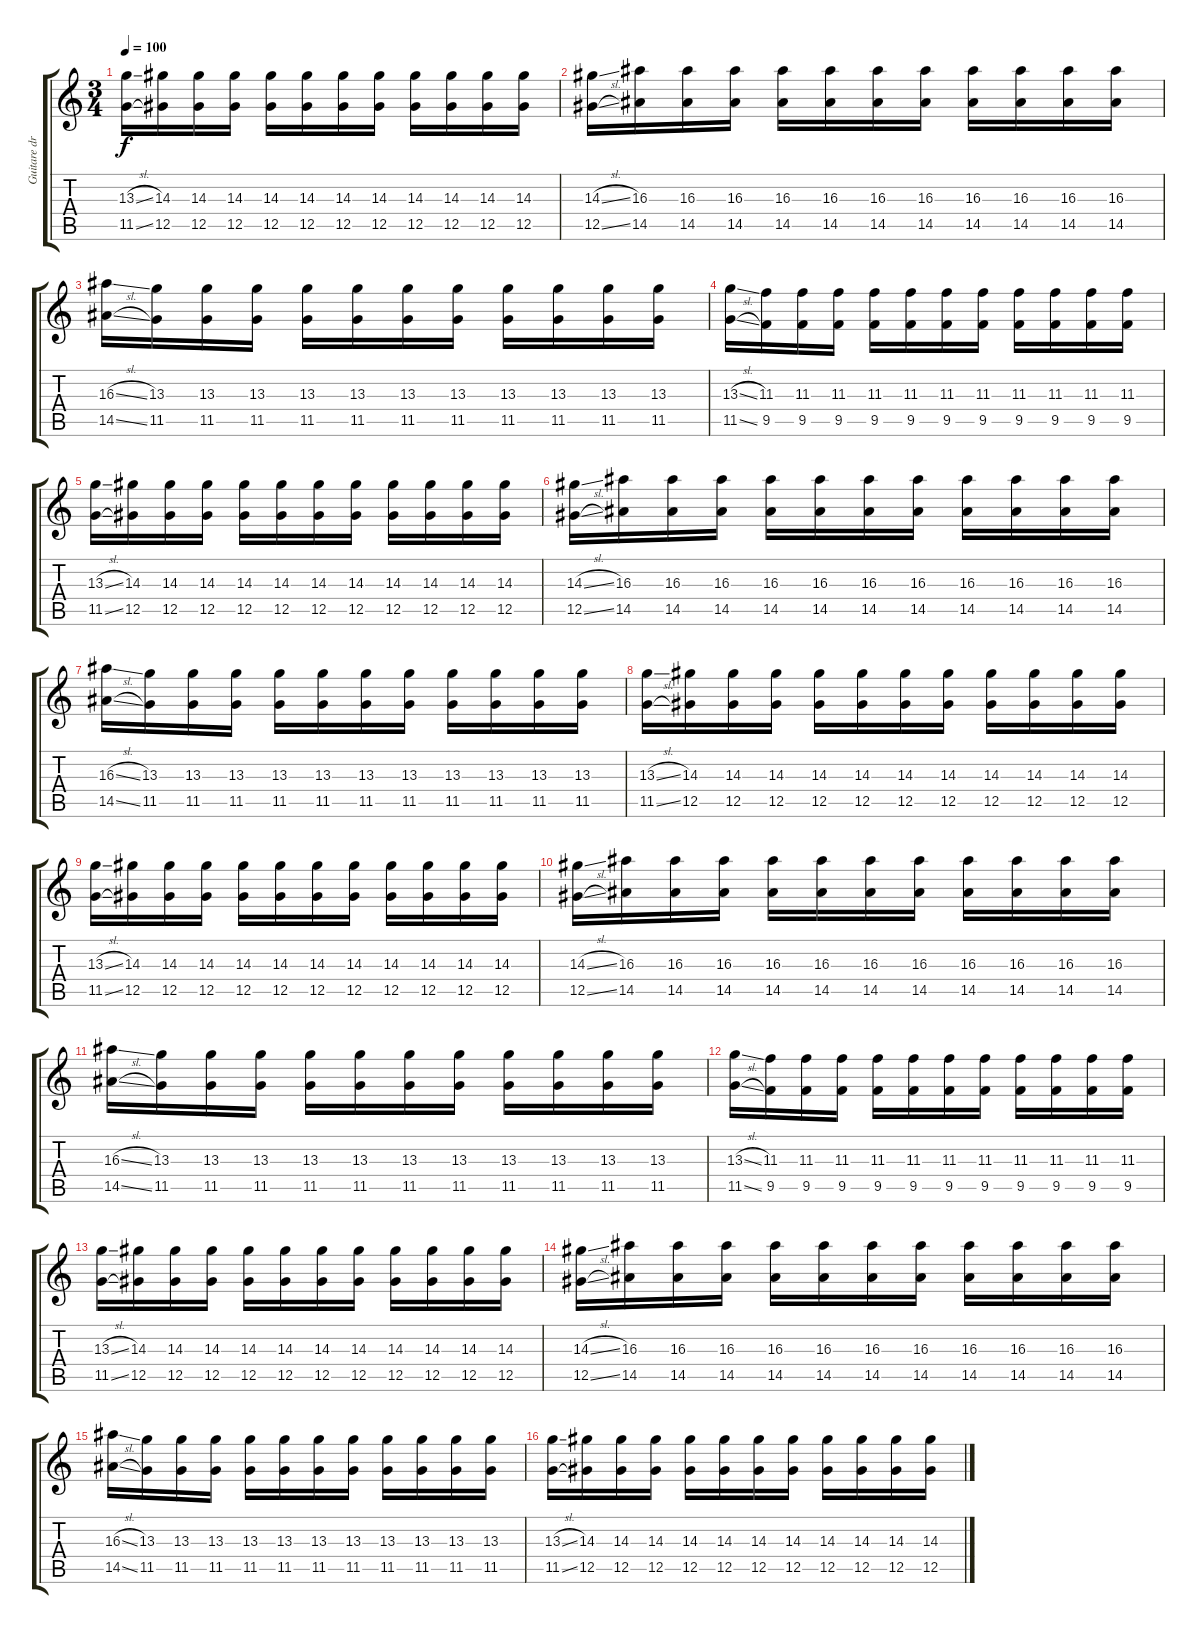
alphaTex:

\track ("Guitare droite" "Guitare dr") {instrument distortionguitar}
\staff {score tabs}
\tuning (Eb4 Bb3 Gb3 Db3 Ab2 Db2) {hide}
\ts (3 4)
\tempo 100
\clef g2
\ks c
(13.3{sl} 11.5{sl}).16{dy f} (14.3 12.5).16 (14.3 12.5).16 (14.3 12.5).16 (14.3 12.5).16 (14.3 12.5).16 (14.3 12.5).16 (14.3 12.5).16 (14.3 12.5).16 (14.3 12.5).16 (14.3 12.5).16 (14.3 12.5).16 |
(14.3{sl} 12.5{sl}).16 (16.3 14.5).16 (16.3 14.5).16 (16.3 14.5).16 (16.3 14.5).16 (16.3 14.5).16 (16.3 14.5).16 (16.3 14.5).16 (16.3 14.5).16 (16.3 14.5).16 (16.3 14.5).16 (16.3 14.5).16 |
(16.3{sl} 14.5{sl}).16 (13.3 11.5).16 (13.3 11.5).16 (13.3 11.5).16 (13.3 11.5).16 (13.3 11.5).16 (13.3 11.5).16 (13.3 11.5).16 (13.3 11.5).16 (13.3 11.5).16 (13.3 11.5).16 (13.3 11.5).16 |
(13.3{sl} 11.5{sl}).16 (11.3 9.5).16 (11.3 9.5).16 (11.3 9.5).16 (11.3 9.5).16 (11.3 9.5).16 (11.3 9.5).16 (11.3 9.5).16 (11.3 9.5).16 (11.3 9.5).16 (11.3 9.5).16 (11.3 9.5).16 |
(13.3{sl} 11.5{sl}).16 (14.3 12.5).16 (14.3 12.5).16 (14.3 12.5).16 (14.3 12.5).16 (14.3 12.5).16 (14.3 12.5).16 (14.3 12.5).16 (14.3 12.5).16 (14.3 12.5).16 (14.3 12.5).16 (14.3 12.5).16 |
(14.3{sl} 12.5{sl}).16 (16.3 14.5).16 (16.3 14.5).16 (16.3 14.5).16 (16.3 14.5).16 (16.3 14.5).16 (16.3 14.5).16 (16.3 14.5).16 (16.3 14.5).16 (16.3 14.5).16 (16.3 14.5).16 (16.3 14.5).16 |
(16.3{sl} 14.5{sl}).16 (13.3 11.5).16 (13.3 11.5).16 (13.3 11.5).16 (13.3 11.5).16 (13.3 11.5).16 (13.3 11.5).16 (13.3 11.5).16 (13.3 11.5).16 (13.3 11.5).16 (13.3 11.5).16 (13.3 11.5).16 |
(13.3{sl} 11.5{sl}).16 (14.3 12.5).16 (14.3 12.5).16 (14.3 12.5).16 (14.3 12.5).16 (14.3 12.5).16 (14.3 12.5).16 (14.3 12.5).16 (14.3 12.5).16 (14.3 12.5).16 (14.3 12.5).16 (14.3 12.5).16 |
(13.3{sl} 11.5{sl}).16 (14.3 12.5).16 (14.3 12.5).16 (14.3 12.5).16 (14.3 12.5).16 (14.3 12.5).16 (14.3 12.5).16 (14.3 12.5).16 (14.3 12.5).16 (14.3 12.5).16 (14.3 12.5).16 (14.3 12.5).16 |
(14.3{sl} 12.5{sl}).16 (16.3 14.5).16 (16.3 14.5).16 (16.3 14.5).16 (16.3 14.5).16 (16.3 14.5).16 (16.3 14.5).16 (16.3 14.5).16 (16.3 14.5).16 (16.3 14.5).16 (16.3 14.5).16 (16.3 14.5).16 |
(16.3{sl} 14.5{sl}).16 (13.3 11.5).16 (13.3 11.5).16 (13.3 11.5).16 (13.3 11.5).16 (13.3 11.5).16 (13.3 11.5).16 (13.3 11.5).16 (13.3 11.5).16 (13.3 11.5).16 (13.3 11.5).16 (13.3 11.5).16 |
(13.3{sl} 11.5{sl}).16 (11.3 9.5).16 (11.3 9.5).16 (11.3 9.5).16 (11.3 9.5).16 (11.3 9.5).16 (11.3 9.5).16 (11.3 9.5).16 (11.3 9.5).16 (11.3 9.5).16 (11.3 9.5).16 (11.3 9.5).16 |
(13.3{sl} 11.5{sl}).16 (14.3 12.5).16 (14.3 12.5).16 (14.3 12.5).16 (14.3 12.5).16 (14.3 12.5).16 (14.3 12.5).16 (14.3 12.5).16 (14.3 12.5).16 (14.3 12.5).16 (14.3 12.5).16 (14.3 12.5).16 |
(14.3{sl} 12.5{sl}).16 (16.3 14.5).16 (16.3 14.5).16 (16.3 14.5).16 (16.3 14.5).16 (16.3 14.5).16 (16.3 14.5).16 (16.3 14.5).16 (16.3 14.5).16 (16.3 14.5).16 (16.3 14.5).16 (16.3 14.5).16 |
(16.3{sl} 14.5{sl}).16{volume 4} (13.3 11.5).16 (13.3 11.5).16 (13.3 11.5).16 (13.3 11.5).16 (13.3 11.5).16 (13.3 11.5).16 (13.3 11.5).16 (13.3 11.5).16 (13.3 11.5).16 (13.3 11.5).16 (13.3 11.5).16 |
(13.3{sl} 11.5{sl}).16 (14.3 12.5).16 (14.3 12.5).16 (14.3 12.5).16 (14.3 12.5).16 (14.3 12.5).16 (14.3 12.5).16 (14.3 12.5).16 (14.3 12.5).16 (14.3 12.5).16 (14.3 12.5).16 (14.3 12.5).16
